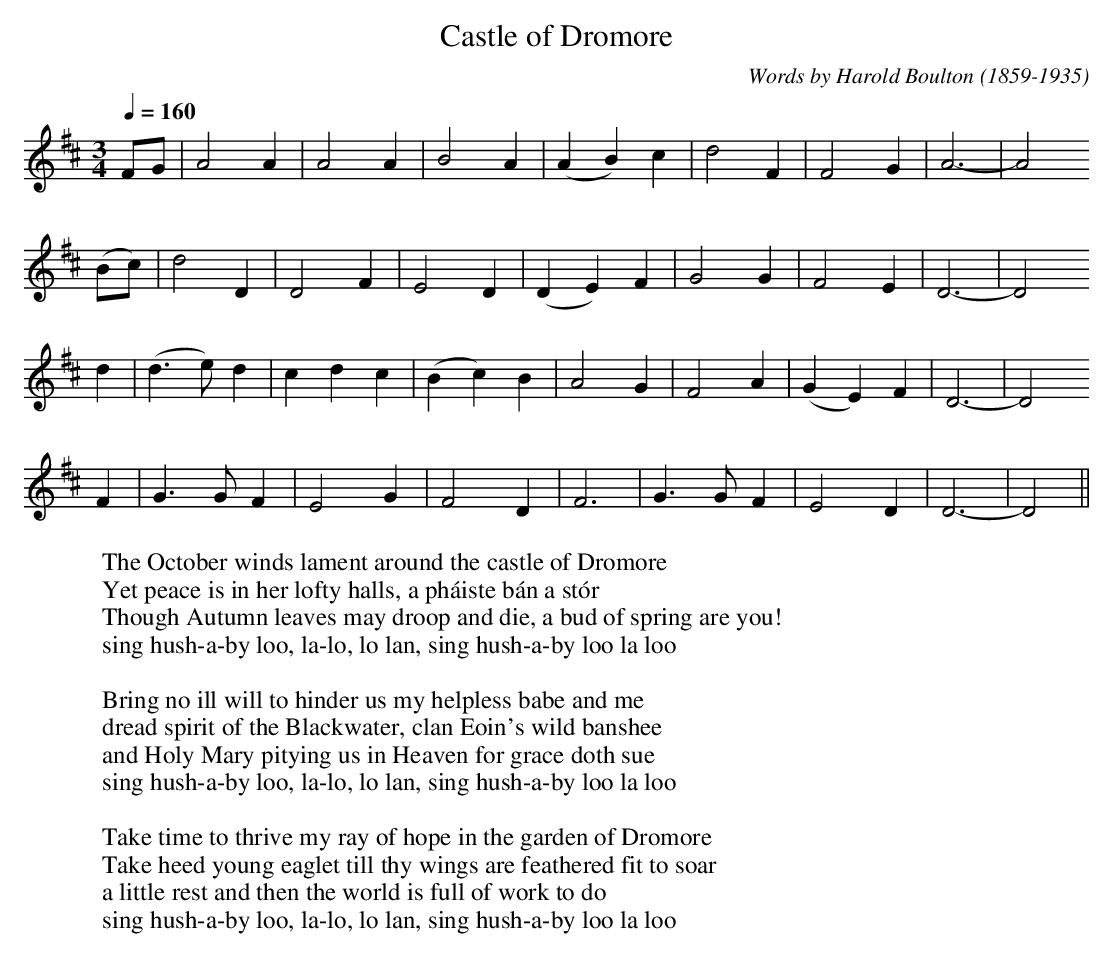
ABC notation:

X:1
T:Castle of Dromore
C:Words by Harold Boulton (1859-1935)
M:3/4
L:1/8
Q:1/4=160
K:D
FG | A4 A2 | A4 A2 | B4 A2 | (A2 B2) c2 | d4 F2 | F4 G2 | A6- | A4
(Bc) | d4 D2 | D4 F2 | E4 D2 | (D2 E2) F2 | G4 G2 | F4 E2 | D6- | D4
d2 | (d3 e) d2 | c2 d2 c2 | (B2 c2) B2 | A4 G2 | F4 A2 | (G2 E2) F2 | D6- | D4
F2 | G3 G F2 | E4 G2 | F4 D2 | F6 | G3 G F2 | E4 D2 | D6- | D4 ||
W:The October winds lament around the castle of Dromore
W:Yet peace is in her lofty halls, a ph\'aiste b\'an a st\'or
W:Though Autumn leaves may droop and die, a bud of spring are you!
W:sing hush-a-by loo, la-lo, lo lan, sing hush-a-by loo la loo
W:
W:Bring no ill will to hinder us my helpless babe and me
W:dread spirit of the Blackwater, clan Eoin's wild banshee
W:and Holy Mary pitying us in Heaven for grace doth sue
W:sing hush-a-by loo, la-lo, lo lan, sing hush-a-by loo la loo
W:
W:Take time to thrive my ray of hope in the garden of Dromore
W:Take heed young eaglet till thy wings are feathered fit to soar
W:a little rest and then the world is full of work to do
W:sing hush-a-by loo, la-lo, lo lan, sing hush-a-by loo la loo
